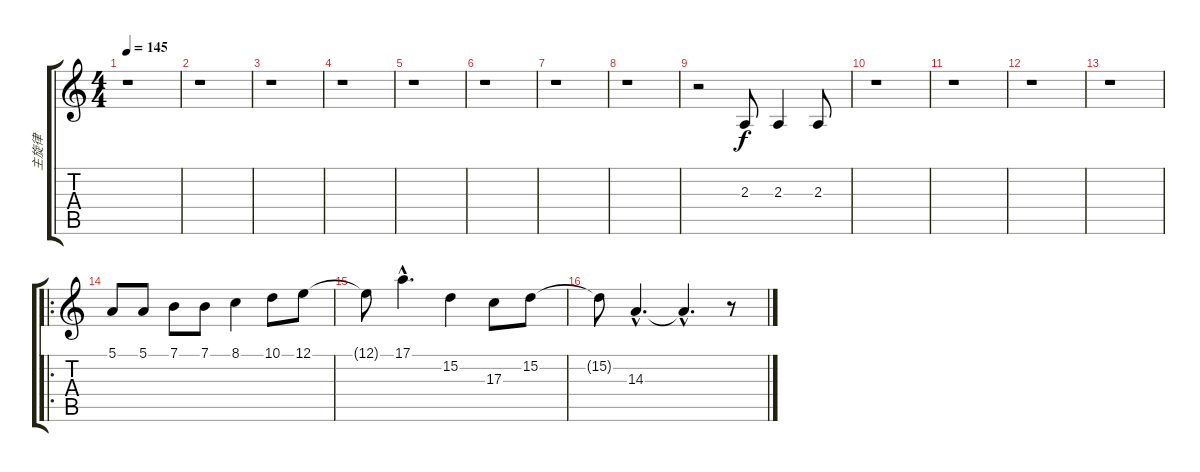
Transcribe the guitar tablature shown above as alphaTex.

\track ("主旋律" "主旋律") {instrument voiceoohs}
\staff {score tabs}
\tuning (E4 B3 G3 D3 A2 E2) {hide}
\ts (4 4)
\tempo 145
\clef g2
\ks c
r.1{dy f instrument voiceoohs} |
r.1 |
r.1 |
r.1 |
r.1 |
r.1 |
r.1 |
r.1 |
r.2 2.3.8 2.3.4 2.3.8 |
r.1 |
r.1 |
r.1 |
r.1 |
\ro
5.1.8 5.1.8 7.1.8 7.1.8 8.1.4 10.1.8 12.1.8 |
12.1{t}.8 17.1{hac}.4{d} 15.2.4 17.3.8 15.2.8 |
15.2{t}.8 14.3{hac}.4{d} 14.3{hac t}.4{d} r.8
